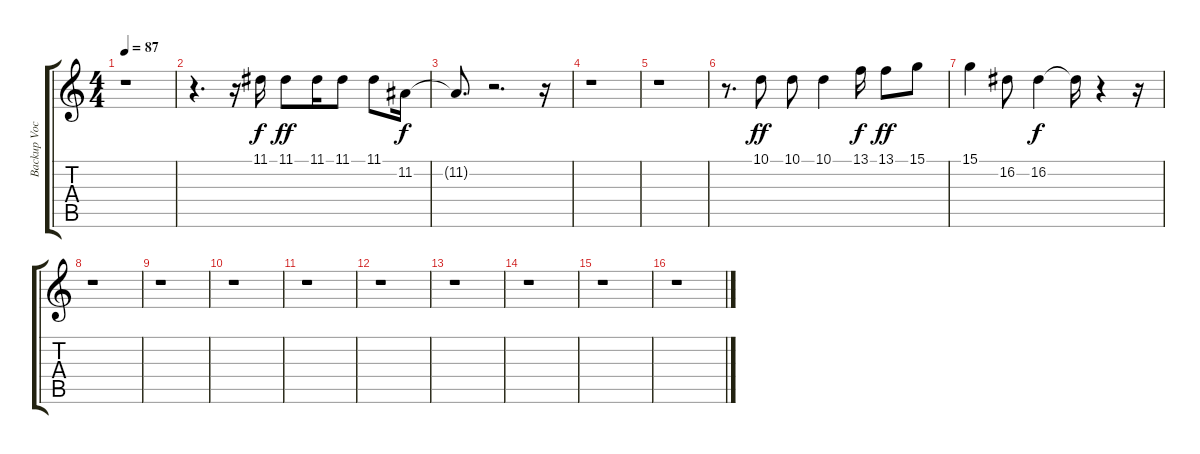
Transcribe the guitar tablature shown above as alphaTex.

\track ("Backup Vocals" "Backup Voc") {instrument panflute}
\staff {score tabs}
\tuning (E4 B3 G3 D3 A2 E2) {hide}
\ts (4 4)
\tempo 87
\clef g2
\ks c
r.1{dy f} |
r.4{d} r.16 11.1.16 11.1.8{dy ff} 11.1.16 11.1.8 11.1.8 11.2.16{dy f} |
11.2{t}.8{d} r.2{d} r.16 |
r.1 |
r.1 |
r.8{d} 10.1.8{dy ff} 10.1.8 10.1.4 13.1.16{dy f} 13.1.8{dy ff} 15.1.8 |
15.1.4 16.2.8 16.2.4{dy f} 16.2{t}.16 r.4 r.16 |
r.1 |
r.1 |
r.1 |
r.1 |
r.1 |
r.1 |
r.1 |
r.1 |
r.1
